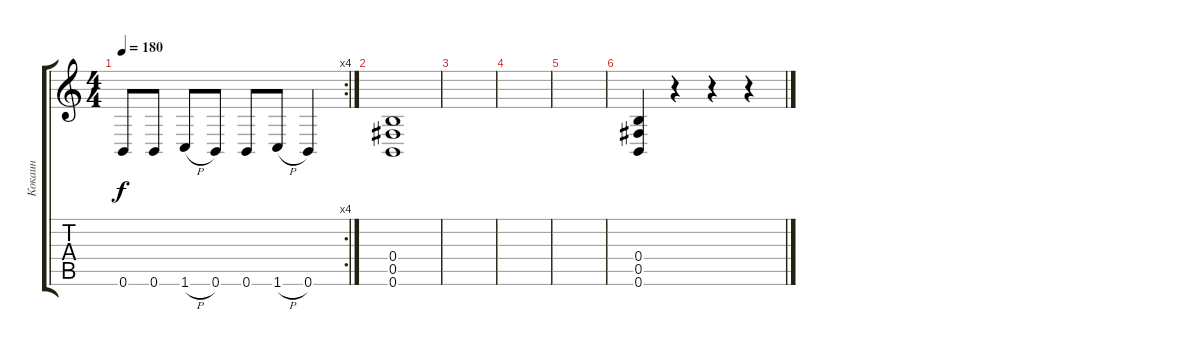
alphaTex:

\track ("Кокаин" "Кокаин") {instrument overdrivenguitar}
\staff {score tabs}
\tuning (Db4 Ab3 E3 B2 Gb2 B1) {hide}
\rc 4
\ts (4 4)
\tempo 180
\clef g2
\ks c
0.6.8{dy f} 0.6.8 1.6{h}.8 0.6.8 0.6.8 1.6{h}.8 0.6.4 |
(0.4 0.5 0.6).1 |
|
|
|
(0.4 0.5 0.6).4 r.4 r.4 r.4
